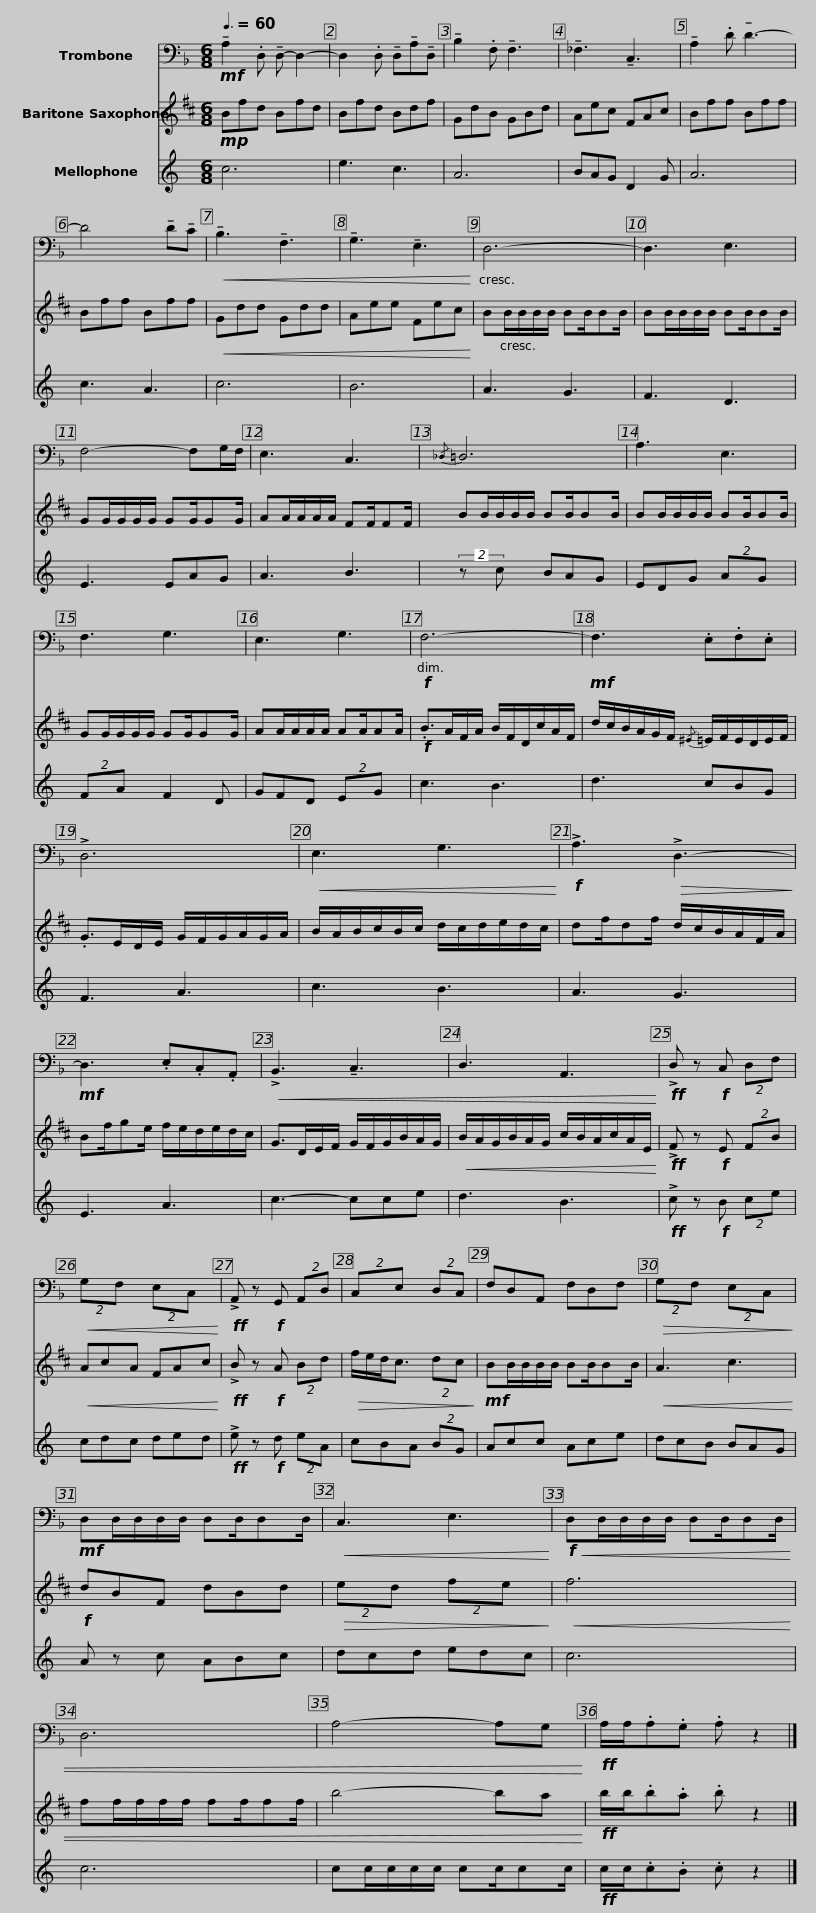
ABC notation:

X:1
%%score 1 2 3
L:1/8
Q:3/8=60
M:6/8
I:linebreak $
K:F
V:1 bass
V:2 treble transpose=-21
V:3 treble transpose=-7
V:1
!mf! !tenuto!A,2 .D, !tenuto!D,- D,2- | D,2 .D, !tenuto!D,!tenuto!A,!tenuto!D, | !tenuto!B,2 .F, !tenuto!F,3 | !tenuto!_F,3 !tenuto!C,3 | !tenuto!A,2 .D !tenuto!D3- |$ %5
 D4 !tenuto!D!tenuto!C |!<(! !tenuto!B,3 !tenuto!F,3 | !tenuto!G,3 !tenuto!E,3!<)! | D,6- | D,3 E,3 |$ %10
 F,4- F,G,/F,/ | E,3 C,3 |{/_D,} =D,6 | A,3 E,3 |$ F,3 G,3 | %15
 E,3 G,3 |!f! F,6- |!mf! F,3 .E,.F,.E, |$ !>!D,6 |!<(! E,3 G,3!<)! | %20
!f! !>!A,3!>(! !>!D,3-!>)! |!mf! D,3 .E,.C,.A,, |$!<(! !>!B,,3 !tenuto!C,3 | D,3 A,,3!<)! |!ff! !>!D, z!f! C, (2:3:2D,F, | %25
!<(! (2:3:2G,F, (2:3:2E,C,!<)! |!ff! !>!A,, z!f! G,, (2:3:2A,,D, |$ (2:3:2C,E, (2:3:2D,C, | F,D,A,, F,D,F, |!>(! (2:3:2G,F, (2:3:2E,C,!>)! | %30
!mf! D,D,/D,/D,/D,/ D,D,/D,D,/ |!<(! C,3 E,3!<)! |$!f!!<(! D,D,/D,/D,/D,/ D,D,/D,D,/ | D,6 | A,4- A,G,!<)! | %35
!ff! A,/A,/.A,.G, .A, z2 |] %36
V:2
[K:D]!mp! Bfd Bfd | Bfd Bdf | GdB GBd | Aec FAc | Bff Bff |$ %5
 Bff Bff |!<(! Gdd Gdd | Aee Fec!<)! | BB/B/B/B/ BB/BB/ | BB/B/B/B/ BB/BB/ |$ %10
 GG/G/G/G/ GG/GG/ | AA/A/A/A/ FF/FF/ | BB/B/B/B/ BB/BB/ | BB/B/B/B/ BB/BB/ |$ GG/G/G/G/ GG/GG/ | %15
 AA/A/A/A/ AA/AA/ |!f! .B>AF/A/ B/F/D/c/A/F/ | d/c/B/A/G/F/{/^E} =E/F/E/D/E/F/ |$ .G>ED/E/ G/F/G/A/G/A/ | B/A/B/c/B/c/ d/c/d/e/d/c/ | %20
 df/df/ d/c/B/A/F/A/ | Bf/ge/ f/e/d/e/d/c/ |$ G>DE/F/ G/F/G/B/A/G/ |!<(! B/A/G/B/A/G/ c/B/A/c/A/E/!<)! |!ff! !>!F z!f! E (2:3:2FB | %25
!<(! AcA FAc!<)! |!ff! !>!B z!f! A (2:3:2Bd |$!>(! f/e/d<c (2:3:2dc!>)! |!mf! BB/B/B/B/ BB/BB/ |!<(! A3 c3!<)! | %30
!f! dBF dBd |!>(! (2:3:2ed (2:3:2fe!>)! |$!<(! f6 | ff/f/f/f/ ff/ff/ | b4- ba!<)! | %35
!ff! b/b/.b.a .b z2 |] %36
V:3
[K:C] c6 | e3 c3 | A6 | BAG D2 G | A6 |$ %5
 c3 A3 | c6 | B6 | A3 G3 | F3 D3 |$ %10
 E3 EAG | A3 B3 | (2:3:2z c BAG | EDG (2:3:2AG |$ (2:3:2FA F2 D | %15
 GFD (2:3:2EG | c3 B3 | d3 cBG |$ F3 A3 | c3 B3 | %20
 A3 G3 | E3 A3 |$ c3- cce | d3 B3 |!ff! !>!c z!f! B (2:3:2ce | %25
 cdc ded |!ff! !>!e z!f! d (2:3:2eA |$ cBA (2:3:2BG | Acc Ace | dcB BAG | %30
 A z c ABc | dcd edc |$ c6 | c6 | cc/c/c/c/ cc/cc/ | %35
!ff! c/c/.c.B .c z2 |] %36
